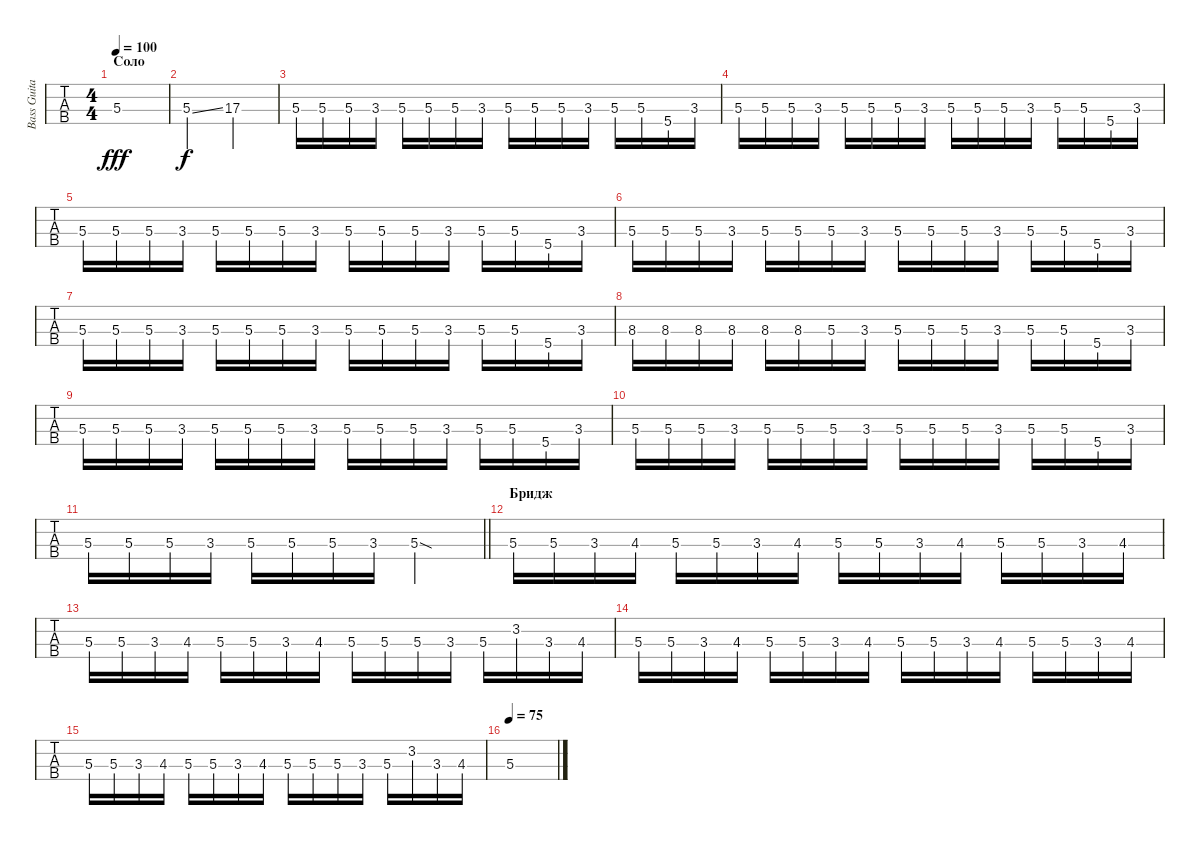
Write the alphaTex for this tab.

\track ("Bass Guitar - ZhEkA" "Bass Guita") {instrument electricbassfinger}
\staff {tabs}
\tuning (G2 D2 A1 E1) {hide}
\ts (4 4)
\section ("" "Соло")
\tempo 100
\clef f4
\ks c
5.3.1{dy fff} |
5.3{ss}.2{dy f} 17.3.2 |
5.3.16 5.3.16 5.3.16 3.3.16 5.3.16 5.3.16 5.3.16 3.3.16 5.3.16 5.3.16 5.3.16 3.3.16 5.3.16 5.3.16 5.4.16 3.3.16 |
5.3.16 5.3.16 5.3.16 3.3.16 5.3.16 5.3.16 5.3.16 3.3.16 5.3.16 5.3.16 5.3.16 3.3.16 5.3.16 5.3.16 5.4.16 3.3.16 |
5.3.16 5.3.16 5.3.16 3.3.16 5.3.16 5.3.16 5.3.16 3.3.16 5.3.16 5.3.16 5.3.16 3.3.16 5.3.16 5.3.16 5.4.16 3.3.16 |
5.3.16 5.3.16 5.3.16 3.3.16 5.3.16 5.3.16 5.3.16 3.3.16 5.3.16 5.3.16 5.3.16 3.3.16 5.3.16 5.3.16 5.4.16 3.3.16 |
5.3.16 5.3.16 5.3.16 3.3.16 5.3.16 5.3.16 5.3.16 3.3.16 5.3.16 5.3.16 5.3.16 3.3.16 5.3.16 5.3.16 5.4.16 3.3.16 |
8.3.16 8.3.16 8.3.16 8.3.16 8.3.16 8.3.16 5.3.16 3.3.16 5.3.16 5.3.16 5.3.16 3.3.16 5.3.16 5.3.16 5.4.16 3.3.16 |
5.3.16 5.3.16 5.3.16 3.3.16 5.3.16 5.3.16 5.3.16 3.3.16 5.3.16 5.3.16 5.3.16 3.3.16 5.3.16 5.3.16 5.4.16 3.3.16 |
5.3.16 5.3.16 5.3.16 3.3.16 5.3.16 5.3.16 5.3.16 3.3.16 5.3.16 5.3.16 5.3.16 3.3.16 5.3.16 5.3.16 5.4.16 3.3.16 |
\barLineRight lightlight
5.3.16 5.3.16 5.3.16 3.3.16 5.3.16 5.3.16 5.3.16 3.3.16 5.3{sod}.2 |
\section ("" "Бридж")
5.3.16 5.3.16 3.3.16 4.3.16 5.3.16 5.3.16 3.3.16 4.3.16 5.3.16 5.3.16 3.3.16 4.3.16 5.3.16 5.3.16 3.3.16 4.3.16 |
5.3.16 5.3.16 3.3.16 4.3.16 5.3.16 5.3.16 3.3.16 4.3.16 5.3.16 5.3.16 5.3.16 3.3.16 5.3.16 3.2.16 3.3.16 4.3.16 |
5.3.16 5.3.16 3.3.16 4.3.16 5.3.16 5.3.16 3.3.16 4.3.16 5.3.16 5.3.16 3.3.16 4.3.16 5.3.16 5.3.16 3.3.16 4.3.16 |
5.3.16 5.3.16 3.3.16 4.3.16 5.3.16 5.3.16 3.3.16 4.3.16 5.3.16 5.3.16 5.3.16 3.3.16 5.3.16 3.2.16 3.3.16 4.3.16 |
\tempo 75
5.3{ss}.1
